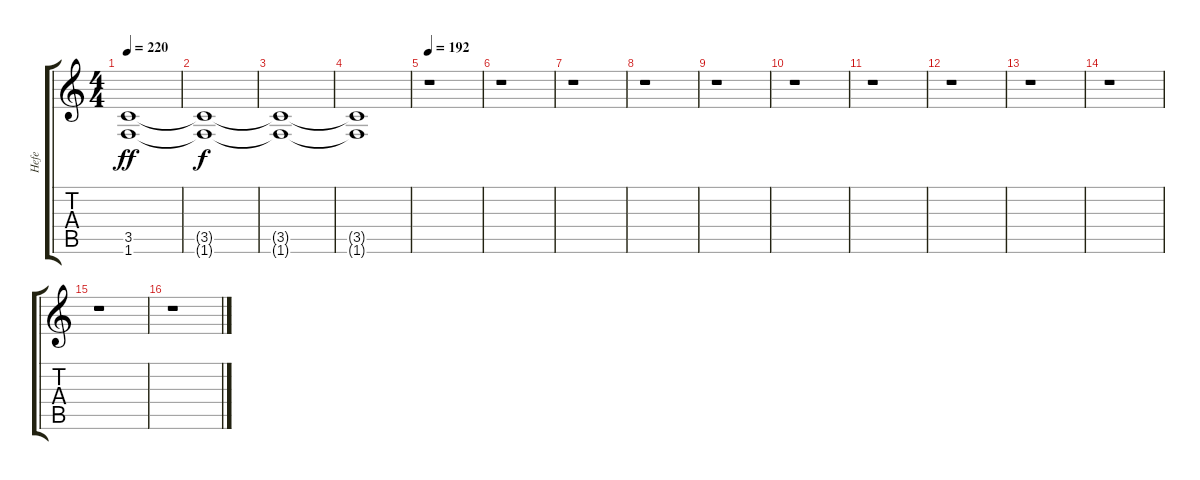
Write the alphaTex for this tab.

\track ("Hefe" "Hefe") {instrument overdrivenguitar}
\staff {score tabs}
\tuning (E4 B3 G3 D3 A2 E2) {hide}
\ts (4 4)
\tempo 220
\clef g2
\ks c
(3.5 1.6).1{dy ff} |
(3.5{t} 1.6{t}).1{dy f} |
(3.5{t} 1.6{t}).1 |
(3.5{t} 1.6{t}).1 |
\tempo 192
r.1 |
r.1 |
r.1 |
r.1 |
r.1 |
r.1 |
r.1 |
r.1 |
r.1 |
r.1 |
r.1 |
r.1
